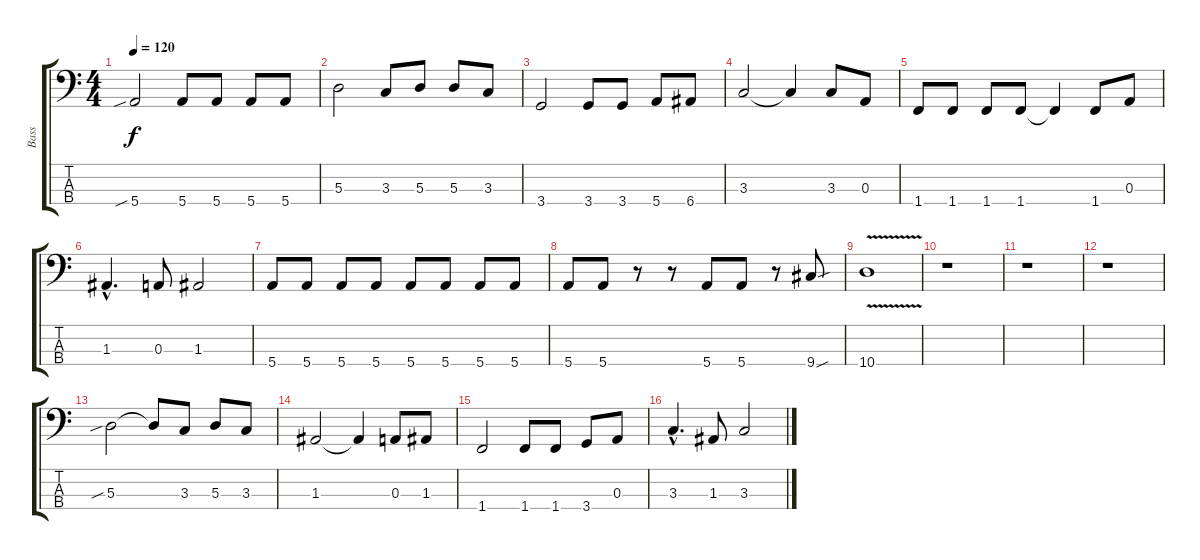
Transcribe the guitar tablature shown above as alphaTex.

\track ("Bass" "Bass") {instrument electricbassfinger}
\staff {score tabs}
\tuning (G2 D2 A1 E1) {hide}
\ts (4 4)
\tempo 120
\clef f4
\ks c
5.4{sib}.2{dy f} 5.4.8 5.4.8 5.4.8 5.4.8 |
5.3.2 3.3.8 5.3.8 5.3.8 3.3.8 |
3.4.2 3.4.8 3.4.8 5.4.8 6.4.8 |
3.3.2 3.3{t}.4 3.3.8 0.3.8 |
1.4.8 1.4.8 1.4.8 1.4.8 1.4{t}.4 1.4.8 0.3.8 |
1.3{hac}.4{d} 0.3.8 1.3.2 |
5.4.8 5.4.8 5.4.8 5.4.8 5.4.8 5.4.8 5.4.8 5.4.8 |
5.4.8 5.4.8 r.8 r.8 5.4.8 5.4.8 r.8 9.4{sou}.8 |
10.4{v}.1 |
r.1 |
r.1 |
r.1 |
5.3{sib}.2 5.3{t}.8 3.3.8 5.3.8 3.3.8 |
1.3.2 1.3{t}.4 0.3.8 1.3.8 |
1.4.2 1.4.8 1.4.8 3.4.8 0.3.8 |
3.3{hac}.4{d} 1.3.8 3.3.2
